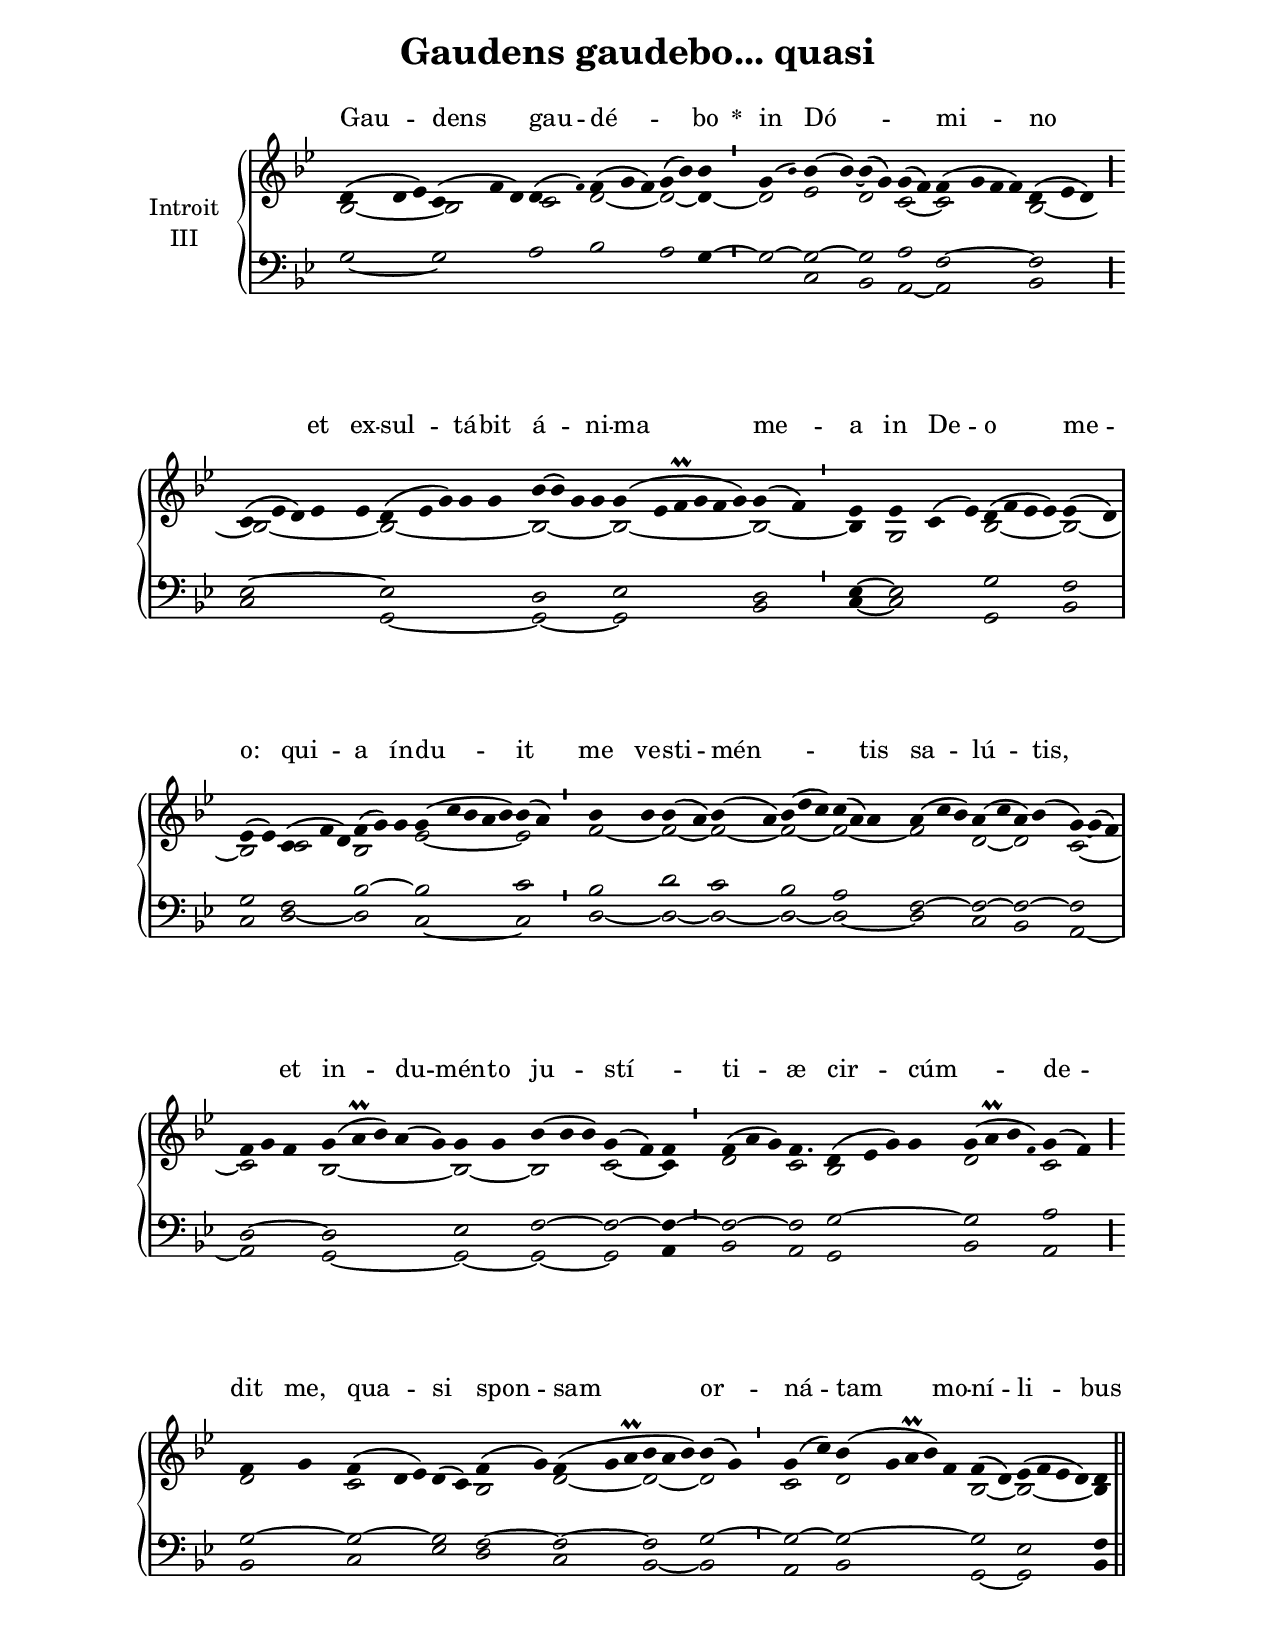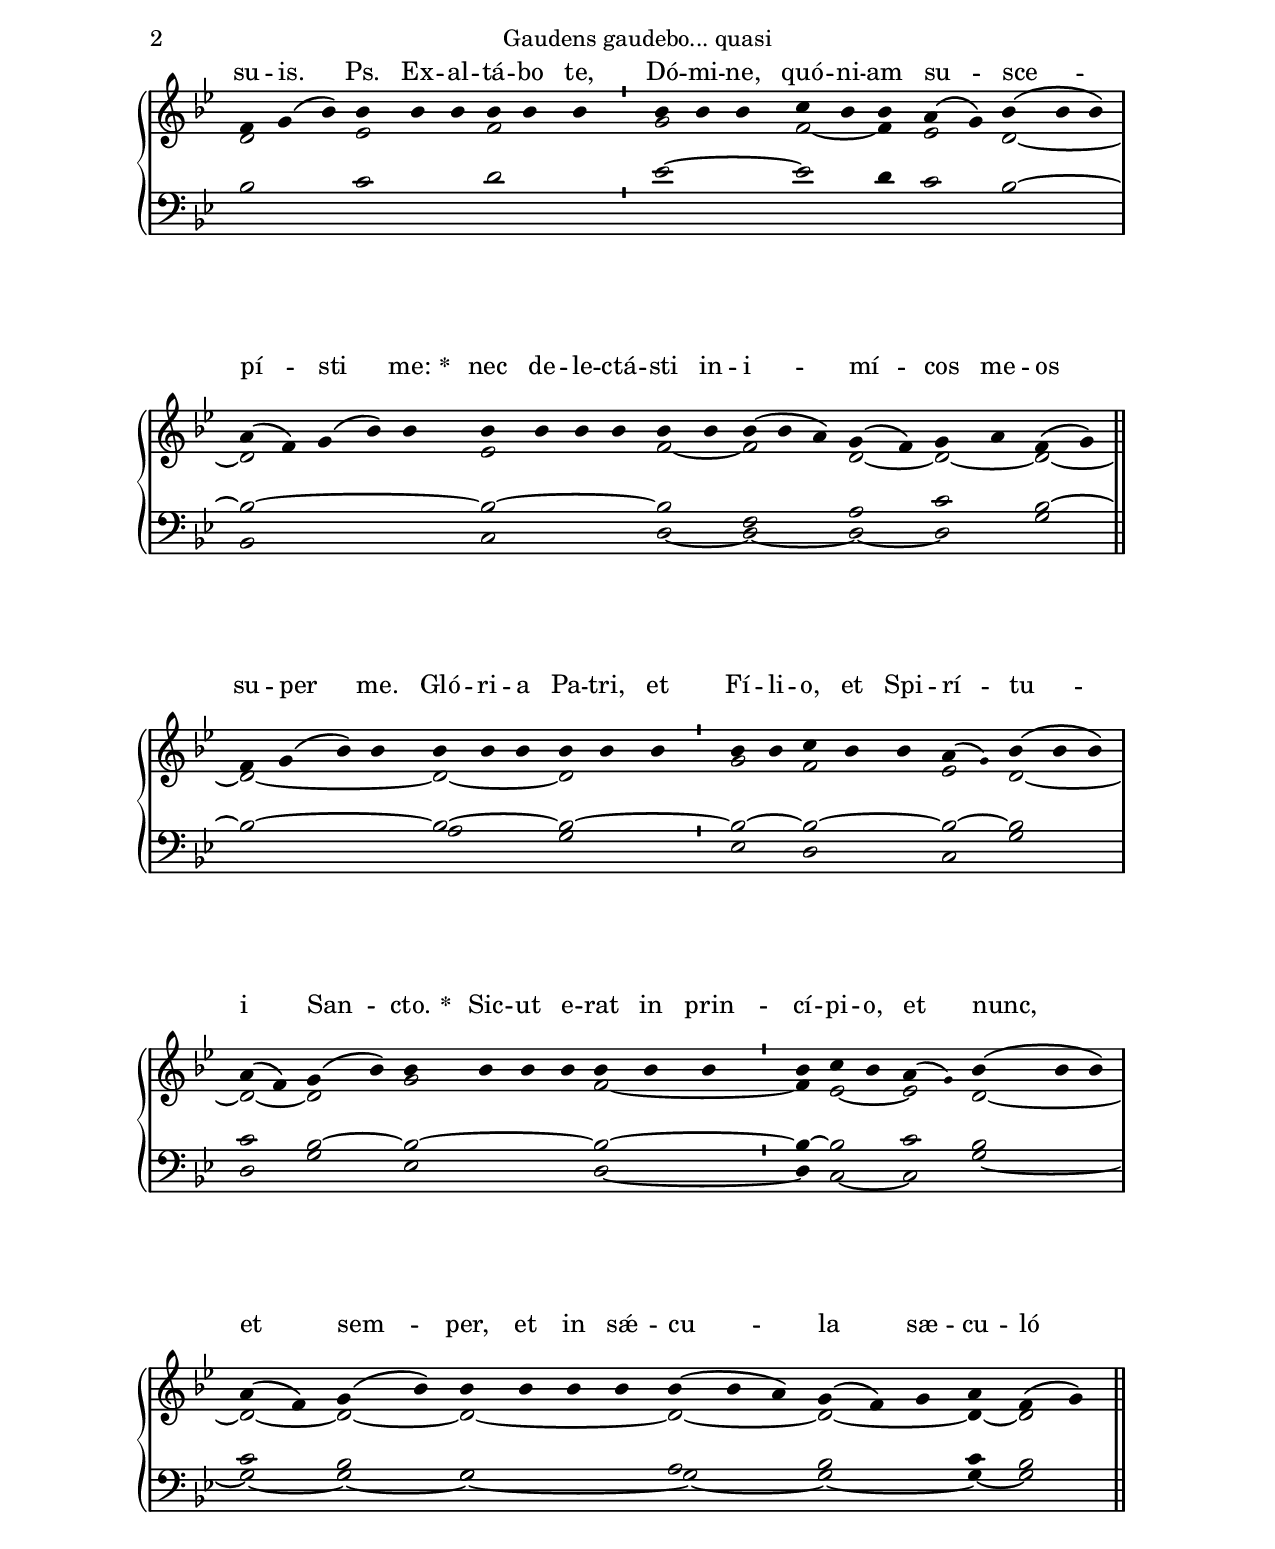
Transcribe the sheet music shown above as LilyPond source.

\version "2.18"
\include "gregorian.ly"
\include "noh2.ily"


%Page reference: page iii.17
%(volume.page)

global = {
 \key g \minor
 \cadenzaOn 
}

\header {
  title = \markup \center-column {"Gaudens gaudebo... quasi" \vspace #1 }
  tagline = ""
  composer = ""
}

\paper {
 #(include-special-characters)
  oddHeaderMarkup = \markup \fill-line {
    \line {}
    \center-column {
      \on-the-fly #first-page     " "
      \on-the-fly #not-first-page "Gaudens gaudebo... quasi"
    }
    \line { \on-the-fly #print-page-number-check-first \fromproperty #'page:page-number-string }
  }
  evenHeaderMarkup = \markup \fill-line {
    \line { \on-the-fly #print-page-number-check-first \fromproperty #'page:page-number-string }
    \center-column { "Gaudens gaudebo... quasi" }
    \line {}
  }
}

chantText = \lyricmode {
Gau -- dens gau -- dé -- _ bo 
\set stanza = " * " in Dó -- _ mi -- no _ 
et ex -- sul -- tá -- bit á -- _ ni -- ma me -- a in De -- o me -- o: 
qui -- a ín -- du -- it me ve -- sti -- mén -- _ _ tis sa -- lú -- tis, _ _ 
et in -- du -- mén -- to ju -- stí -- _ ti -- æ cir -- cúm -- _ de -- dit me, 
qua -- si spon -- sam or -- ná -- tam mo -- ní -- li -- bus su -- is. Ps. 
Ex -- al -- tá -- bo te, Dó -- mi -- ne, quó -- ni -- am su -- sce -- pí -- sti me: 
\set stanza = " * " 
nec de -- le -- ctá -- sti in -- i -- mí -- cos me -- os su -- per me. 
Gló -- ri -- a Pa -- tri, et Fí -- li -- o, et Spi -- rí -- tu -- i San -- cto. 
\set stanza = " * " 
Sic -- ut e -- rat in prin -- cí -- pi -- o, et nunc, et sem -- per, 
et in sǽ -- cu -- la sæ -- cu -- ló -- rum. A -- men. }

chantMusic = {
\tieDown   d'4 ( d'4 ees'4) c'4 ( f'4 d'4) d'4 ( \once \tweak #'font-size #-4 f' ) f'4 ( g'4 f'4) g'4 ( bes'4) bes'4 \divisioMinima
 g'4 ( \once \tweak #'font-size #-4 bes' ) bes'4 ( bes'4) ~ bes'4 ( g'4) g'4 ( f'4) f'4 ( g'4 f'4 f'4) d'4 ( ees'4 d'4) \divisioMaior
 c'4 ( ees'4 d'4) ees'4 ees'4 d'4 ( ees'4 g'4) g'4 g'4 bes'4 ( bes'4) g'4 g'4 g'4 ( ees'4 f'\prall g'4 f'4 g'4) g'4 ( f'4) \divisioMinima
 ees'4 ees'4 c'4 ( ees'4) d'4 ( f'4 ees'4 ees'4) ees'4 ( d'4) \divisioMaxima
 ees'4 ( ees'4) c'4 ( f'4 d'4) f'4 ( g'4) g'4 g'4 ( c''4 bes'4 a'4 bes'4) bes'4 ( a'4) \divisioMinima
 bes'4 bes'4 bes'4 ( a'4) bes'4 ( a'4) bes'4 ( d''4 c''4) c''4 ( a'4) a'4 a'4 ( c''4 bes'4) a'4 ( c''4 a'4) bes'4 ( g'4) ~ g'4 ( f'4) \divisioMaxima
 f'4 g'4 f'4 g'4 ( a'\prall bes'4) a'4 ( g'4) g'4 g'4 bes'4 ( bes'4 bes'4) g'4 ( f'4) f'4 \divisioMinima
 f'4 ( a'4 g'4) f'4. d'4 ( ees'4 g'4) g'4 g'4 ( a'\prall bes'4 \once \tweak #'font-size #-4 f' ) g'4 ( f'4) \divisioMaior
 f'4 g'4 f'4 ( d'4 ees'4) d'4 ( c'4) f'4 ( g'4) f'4 ( g'4 a'\prall bes'4 a'4 bes'4) bes'4 ( g'4) \divisioMinima
 g'4 ( c''4) bes'4 ( g'4 a'\prall bes'4) f'4 f'4 ( d'4) ees'4 ( f'4 ees'4 d'4) d'4 \finalis
 f'4 g'4 ( bes'4) bes'4 bes'4 bes'4 bes'4 bes'4 bes'4 \divisioMinima
 bes'4 bes'4 bes'4 c''4 bes'4 bes'4 a'4 ( g'4) bes'4 ( bes'4 bes'4) \divisioMaxima
 a'4 ( f'4) g'4 ( bes'4) bes'4 bes'4 bes'4 bes'4 bes'4 bes'4 bes'4 bes'4 ( bes'4 a'4) g'4 ( f'4) g'4 a'4 f'4 ( g'4) \finalis
  f'4 g'4 ( bes'4) bes'4 bes'4 bes'4 bes'4 bes'4 bes'4 bes'4 \divisioMinima
 bes'4 bes'4 c''4 bes'4 bes'4 a'4 ( \once \tweak #'font-size #-4 g' ) bes'4 ( bes'4 bes'4) \divisioMaxima
 a'4 ( f'4) g'4 ( bes'4) bes'4 bes'4 bes'4 bes'4 bes'4 bes'4 bes'4 \divisioMinima
 bes'4 c''4 bes'4 a'4 ( \once \tweak #'font-size #-4 g' ) bes'4 ( bes'4 bes'4) \divisioMaxima
 a'4 ( f'4) g'4 ( bes'4) bes'4 bes'4 bes'4 bes'4 bes'4 ( bes'4 a'4) g'4 ( f'4) g'4 a'4 f'4 ( g'4) \finalis

}

altoMusic = {
bes2*3/2 ~ bes2*3/2 c'2 d'2*3/2 ~ d'2 ~ d'4 ~ \divisioMinima
d'2 ees'2 d'2 c'2 ~ c'2*4/2 bes2*3/2 ~ \divisioMaior
bes2*5/2 ~ bes2*5/2 ~ bes2*4/2 ~ bes2*6/2 ~ bes2 ~ \divisioMinima
bes4 g2*3/2 bes2*4/2 ~ bes2 ~ \divisioMaxima
bes2 c'2*3/2 bes2*3/2 ees'2*5/2 ~ ees'2 \divisioMinima
f'2 ~ f'2 ~ f'2 ~ f'2*3/2 ~ f'2*3/2 ~ f'2*3/2 d'2 ~ d'2 c'2*3/2 ~ \divisioMaxima
c'2*3/2 bes2*5/2 ~ bes2 ~ bes2*3/2 c'2 ~ c'4 \divisioMinima
d'2*3/2 c'2*3/4 bes2*4/2 d'2*4/2 c'2 \divisioMaior
d'2 c'2*3/2 r2 bes2 d'2*3/2 ~ d'2*3/2 ~ d'2 \divisioMinima
c'2 d'2*5/2 bes2 ~ bes2*4/2 ~ bes4 \finalis
d'2*3/2 ees'2*3/2 f'2*3/2 \divisioMinima
g'2*3/2 f'2 ~ f'4 ees'2 d'2*3/2 ~ \divisioMaxima
d'2*5/2 ees'2*4/2 f'2 ~ f'2*3/2 d'2 ~ d'2 ~ d'2 ~ d'2*4/2 ~ d'2*3/2 ~ d'2*3/2 \divisioMinima
g'2 f'2*3/2 ees'2 d'2*3/2 ~ \divisioMaxima
d'2 ~ d'2 g'2*4/2 f'2*3/2 ~ \divisioMinima
f'4 ees'2 ~ ees'2 d'2*3/2 ~ \divisioMaxima
d'2 ~ d'2 ~ d'2*4/2 ~ d'2*3/2 ~ d'2*3/2 ~ d'4 ~ d'2 \finalis
}

tenorMusic = {
r2*13/2 g4 ~ \divisioMinima
g2 ~ g2 ~ g2 a2 f2*4/2 ~ f2*3/2 \divisioMaior
ees2*5/2 ~ ees2*5/2 d2*4/2 ees2*6/2 d2 \divisioMinima
ees4 ~ ees2*3/2 g2*4/2 f2 \divisioMaxima
g2 f2*3/2 bes2*3/2 ~ bes2*5/2 c'2 \divisioMinima
bes2 d'2 c'2 bes2*3/2 a2*3/2 f2*3/2 ~ f2 ~ f2 ~ f2*3/2 \divisioMaxima
d2*3/2 ~ d2*5/2 ees2 f2*3/2 ~ f2 ~ f4 ~ \divisioMinima
f2*3/2 ~ f2*3/4 g2*4/2 ~ g2*4/2 a2 \divisioMaior
g2 ~ g2*3/2 ~ g2 f2 ~ f2*3/2 ~ f2*3/2 g2 ~ \divisioMinima
g2 ~ g2*5/2 ~ g2 ees2*4/2 f4 \finalis
bes2*3/2 c'2*3/2 d'2*3/2 \divisioMinima
ees'2*3/2 ~ ees'2 d'4 c'2 bes2*3/2 ~ \divisioMaxima
bes2*5/2 ~ bes2*4/2 ~ bes2 f2*3/2 a2 c'2 bes2 ~ bes2*4/2 ~ bes2*3/2 ~ bes2*3/2 ~ \divisioMinima
bes2 ~ bes2*3/2 ~ bes2 ~ bes2*3/2 \divisioMaxima
c'2 bes2 ~ bes2*4/2 ~ bes2*3/2 ~ \divisioMinima
bes4 ~ bes2 c'2 bes2*3/2 \divisioMaxima
c'2 bes2 g2*4/2 a2*3/2 bes2*3/2 c'4 bes2 \finalis
}

bassMusic = {
g2*3/2 ~ g2*3/2 a2 bes2*3/2 a2 r4 \divisioMinima
r2 c2 bes,2 a,2 ~ a,2*4/2 bes,2*3/2 \divisioMaior
c2*5/2 g,2*5/2 ~ g,2*4/2 ~ g,2*6/2 bes,2 \divisioMinima
c4 ~ c2*3/2 g,2*4/2 bes,2 \divisioMaxima
c2 d2*3/2 ~ d2*3/2 c2*5/2 ~ c2 \divisioMinima
d2 ~ d2 ~ d2 ~ d2*3/2 ~ d2*3/2 ~ d2*3/2 c2 bes,2 a,2*3/2 ~ \divisioMaxima
a,2*3/2 g,2*5/2 ~ g,2 ~ g,2*3/2 ~ g,2 a,4 \divisioMinima
bes,2*3/2 a,2*3/4 g,2*4/2 bes,2*4/2 a,2 \divisioMaior
bes,2 c2*3/2 ees2 d2 c2*3/2 bes,2*3/2 ~ bes,2 \divisioMinima
a,2 bes,2*5/2 g,2 ~ g,2*4/2 bes,4 \finalis
r2*9/2 \divisioMinima
r2*11/2 \divisioMaxima
bes,2*5/2 c2*4/2 d2 ~ d2*3/2 ~ d2 ~ d2 g2 r2*4/2 a2*3/2 g2*3/2 \divisioMinima
ees2 d2*3/2 c2 g2*3/2 \divisioMaxima
d2 g2 ees2*4/2 d2*3/2 ~ \divisioMinima
d4 c2 ~ c2 g2*3/2 ~ \divisioMaxima
g2 ~ g2 ~ g2*4/2 ~ g2*3/2 ~ g2*3/2 ~ g4 ~ g2 \finalis
}

voiceLines = {
\voiceLineStyle


}

\score{
  <<
    \new GrandStaff <<
      \set GrandStaff.autoBeaming = ##f
      \set GrandStaff.instrumentName = \markup \center-column {
        "Introit"
        "III"
      }
      \new Staff = up <<
        \new Voice = "chant" {
          \voiceOne \global \chantMusic
        }
        \new Voice {
          \voiceTwo \global \altoMusic
        }
      >>

      \new Staff = down <<
        \clef bass
        \new Voice {
          \voiceOne \global \tenorMusic
        }
        \new Voice {
          \voiceTwo \global \bassMusic
        }
	\new Voice {
        \voiceThree \global \voiceLines
        }
      >>
    >>
    \new Lyrics \lyricsto chant {
      \chantText
    }
  >>
  \layout{
  }
  \midi{
    \tempo 4 = 125
  }
}
